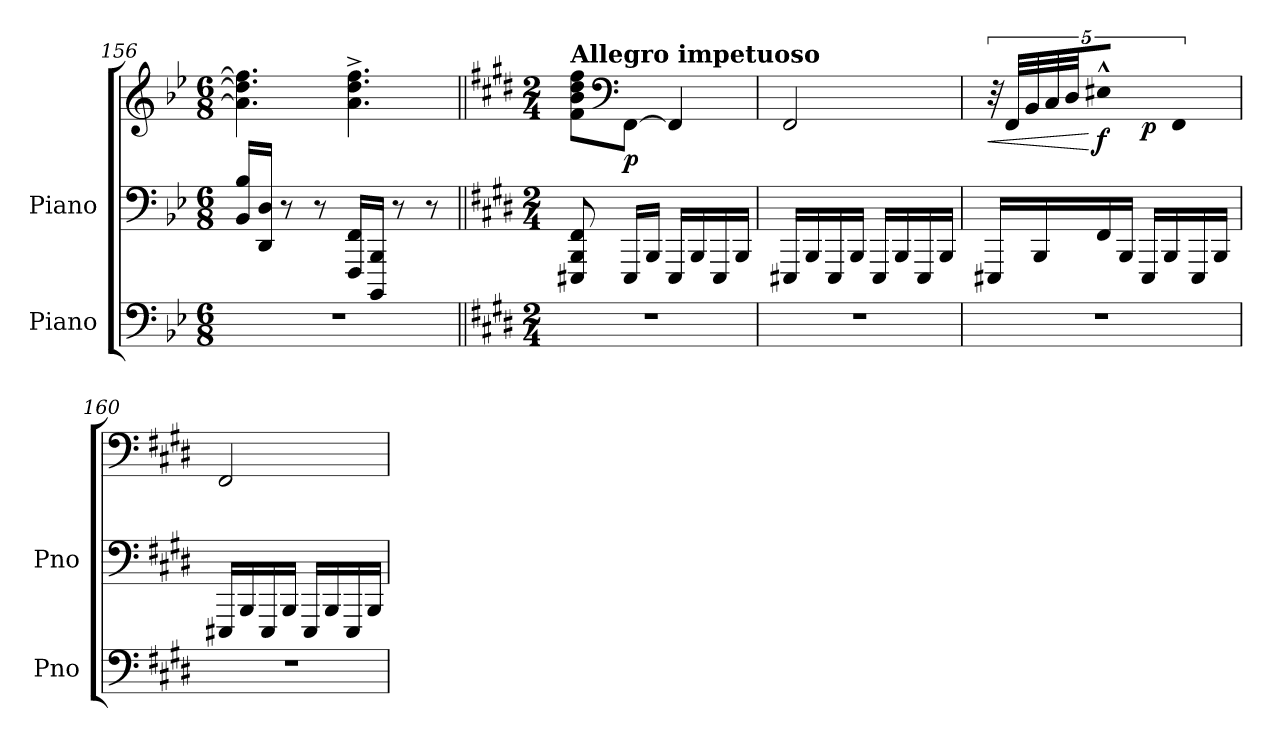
**kern	**kern	**kern	**dynam
*part2	*part1	*part1	*part1
*staff3	*staff2	*staff1	*staff1/2
*I"Piano	*I"Piano	*	*
*I'Pno	*I'Pno	*	*
*clefF4	*clefF4	*clefG2	*
*k[b-e-]	*k[b-e-]	*k[b-e-]	*
*M6/8	*M6/8	*M6/8	*
=156	=156	=156	=156
2.r	16BB-/ 16B-/LL	4.a\] 4.dd\] 4.ff\]	.
.	16DD/ 16D/JJ	.	.
.	8r	.	.
.	8r	.	.
.	16FFF/ 16FF/LL	4.a\^ 4.dd\^ 4.ff\^	.
.	16BBBB-/ 16BBB-/JJ	.	.
.	8r	.	.
.	8r	.	.
!!LO:PB:g=z
=157||	=157||	=157||	=157||
*k[f#c#g#d#]	*k[f#c#g#d#]	*k[f#c#g#d#]	*
*M2/4	*M2/4	*M2/4	*
!	!	!LO:TX:a:B:t=Allegro impetuoso	!
!	!	!	!LO:DY:b
2r	8EEE#X/ 8BBB/ 8FF#/	8f#\ 8b\ 8dd#\ 8ff#\L	other-dynamics
*	*	*clefF4	*
!	!	!	!LO:DY:b
.	16EEE#/LL	[8FF#\J	p
.	16BBB/JJ	.	.
.	16EEE#/LL	4FF#/]	.
.	16BBB/	.	.
.	16EEE#/	.	.
.	16BBB/JJ	.	.
=158	=158	=158	=158
2r	16EEE#X/LL	2FF#/	.
.	16BBB/	.	.
.	16EEE#/	.	.
.	16BBB/JJ	.	.
.	16EEE#/LL	.	.
.	16BBB/	.	.
.	16EEE#/	.	.
.	16BBB/JJ	.	.
=159	=159	=159	=159
!	!	!	!LO:HP:b
2r	16EEE#X/LL	40r	<
.	.	40FF#/LLL	.
.	.	40BB/	.
.	16BBB/	.	.
.	.	40C#/	.
.	.	40D#/JJ	.
!	!	!	!LO:DY:n=1:b
.	16FF#/	8E#X^^/J	[ f
.	16BBB/JJ	.	.
!	!	!	!LO:DY:n=2:b
.	16EEE#/LL	4FF#/	p
.	16BBB/	.	.
.	16EEE#/	.	.
.	16BBB/JJ	.	.
=160	=160	=160	=160
2r	16EEE#X/LL	2FF#/	.
.	16BBB/	.	.
.	16EEE#/	.	.
.	16BBB/JJ	.	.
.	16EEE#/LL	.	.
.	16BBB/	.	.
.	16EEE#/	.	.
.	16BBB/JJ	.	.
=	=	=	=
*-	*-	*-	*-
